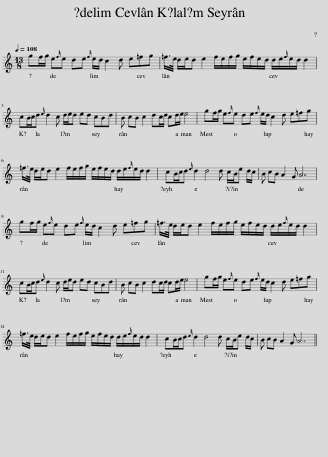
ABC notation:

X:1
L:1/8
Q:1/4=108
M:13/8
I:linebreak $
K:C
V:1 treble
V:1
 gf/g/ e{f}e de{f} e/d/ c2 d e=fg | =f/>e/ d/e/d e2 f/e/f/g/ e/f/e/d/ d/e/{f}e/d/ d2 |$ cB/c/d{e} d2 c d/e/d ed cBd | B cB c2 dc/d/ cd/e/ e4 | gf/g/ e{f}e de{f} e/d/ c2 d e=fg |$ %5
 =f/>e/ d/e/d e2 f/e/f/g/ e/f/e/d/ d/e/{f}e/d/ d2 | cB/c/d{e} d2 d4 d c/B/e d/c/ | B cB A2 G A7 |$ gf/g/ e{f}e de{f} e/d/ c2 d e=fg | =f/>e/ d/e/d e2 f/e/f/g/ e/f/e/d/ d/e/{f}e/d/ d2 |$ %10
 cB/c/d{e} d2 c d/e/d ed cBd | B cB c2 dc/d/ cd/e/ e4 | gf/g/ e{f}e de{f} e/d/ c2 d e=fg |$ =f/>e/ d/e/d e2 f/e/f/g/ e/f/e/d/ d/e/{f}e/d/ d2 | cB/c/d{e} d2 d4 d c/B/e d/c/ | %15
 B cB A2 G A7 || %16
